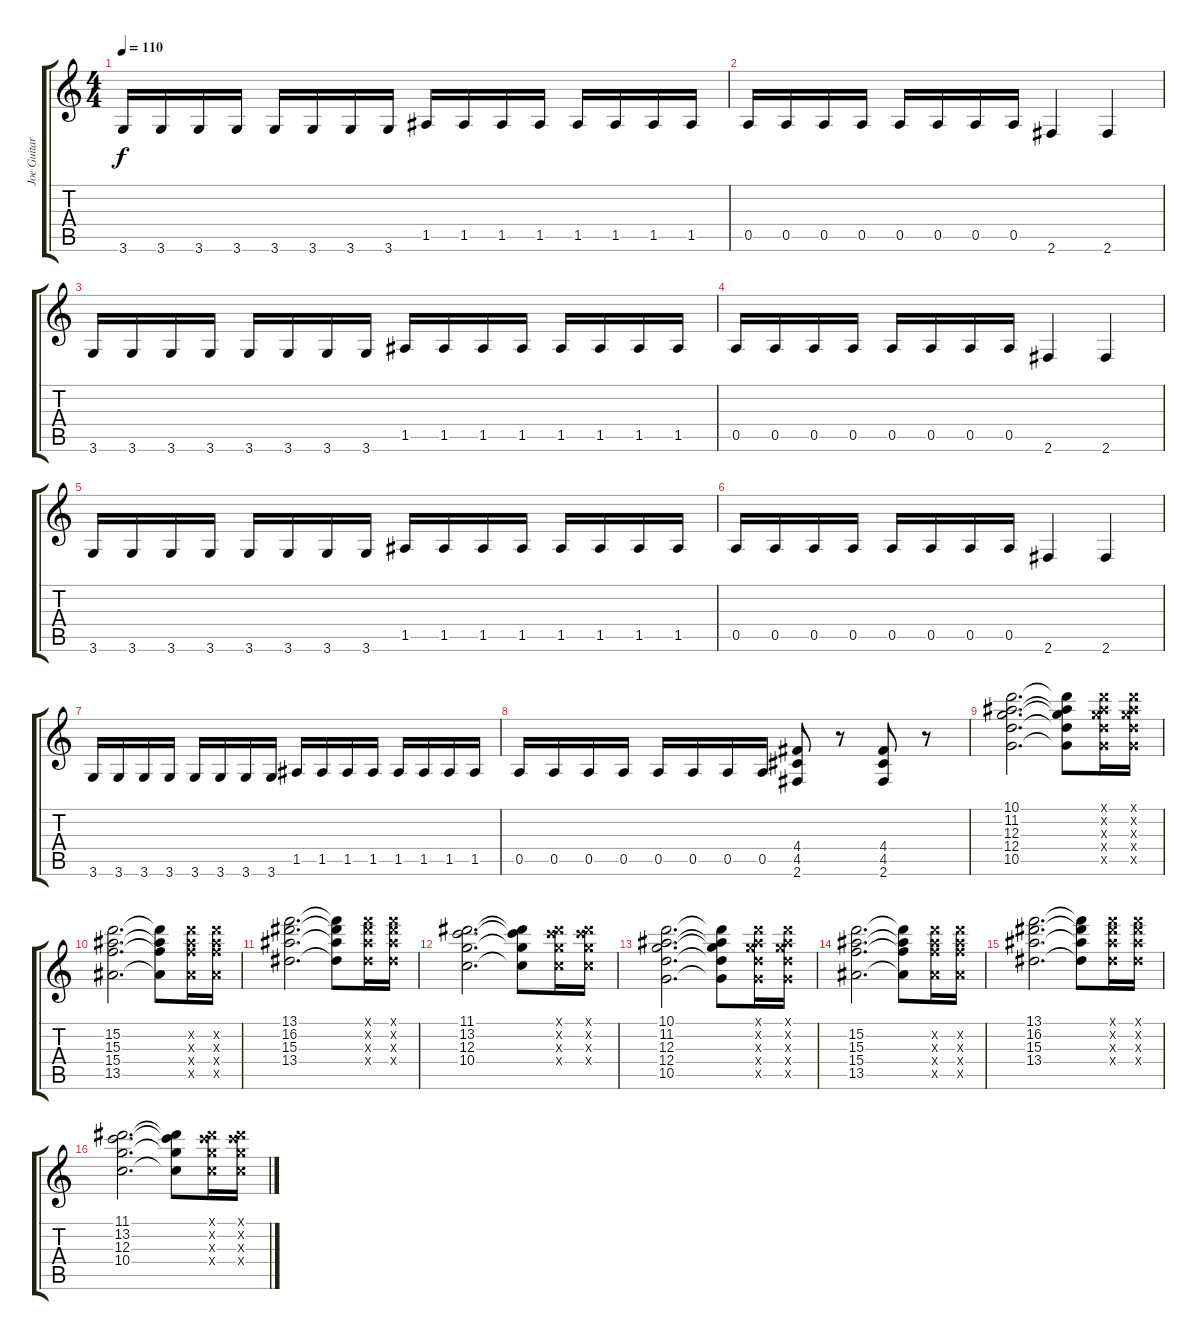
\track ("Joe Guitar" "Joe Guitar") {instrument distortionguitar}
\staff {score tabs}
\tuning (E4 B3 G3 D3 A2 E2) {hide}
\ts (4 4)
\tempo 110
\clef g2
\ks c
3.6.16{dy f} 3.6.16 3.6.16 3.6.16 3.6.16 3.6.16 3.6.16 3.6.16 1.5.16 1.5.16 1.5.16 1.5.16 1.5.16 1.5.16 1.5.16 1.5.16 |
0.5.16 0.5.16 0.5.16 0.5.16 0.5.16 0.5.16 0.5.16 0.5.16 2.6.4 2.6.4 |
3.6.16 3.6.16 3.6.16 3.6.16 3.6.16 3.6.16 3.6.16 3.6.16 1.5.16 1.5.16 1.5.16 1.5.16 1.5.16 1.5.16 1.5.16 1.5.16 |
0.5.16 0.5.16 0.5.16 0.5.16 0.5.16 0.5.16 0.5.16 0.5.16 2.6.4 2.6.4 |
3.6.16 3.6.16 3.6.16 3.6.16 3.6.16 3.6.16 3.6.16 3.6.16 1.5.16 1.5.16 1.5.16 1.5.16 1.5.16 1.5.16 1.5.16 1.5.16 |
0.5.16 0.5.16 0.5.16 0.5.16 0.5.16 0.5.16 0.5.16 0.5.16 2.6.4 2.6.4 |
3.6.16 3.6.16 3.6.16 3.6.16 3.6.16 3.6.16 3.6.16 3.6.16 1.5.16 1.5.16 1.5.16 1.5.16 1.5.16 1.5.16 1.5.16 1.5.16 |
0.5.16 0.5.16 0.5.16 0.5.16 0.5.16 0.5.16 0.5.16 0.5.16 (4.4 4.5 2.6).8 r.8 (4.4 4.5 2.6).8 r.8 |
(10.1 11.2 12.3 12.4 10.5).2{d volume 16 instrument stringensemble1} (10.1{t} 11.2{t} 12.3{t} 12.4{t} 10.5{t}).8 (10.1{x} 11.2{x} 12.3{x} 12.4{x} 10.5{x}).16 (10.1{x} 11.2{x} 12.3{x} 12.4{x} 10.5{x}).16 |
(15.2 15.3 15.4 13.5).2{d} (15.2{t} 15.3{t} 15.4{t} 13.5{t}).8 (15.2{x} 15.3{x} 15.4{x} 13.5{x}).16 (15.2{x} 15.3{x} 15.4{x} 13.5{x}).16 |
(13.1 16.2 15.3 13.4).2{d} (13.1{t} 16.2{t} 15.3{t} 13.4{t}).8 (13.1{x} 16.2{x} 15.3{x} 13.4{x}).16 (13.1{x} 16.2{x} 15.3{x} 13.4{x}).16 |
(11.1 13.2 12.3 10.4).2{d} (11.1{t} 13.2{t} 12.3{t} 10.4{t}).8 (11.1{x} 13.2{x} 12.3{x} 10.4{x}).16 (11.1{x} 13.2{x} 12.3{x} 10.4{x}).16 |
(10.1 11.2 12.3 12.4 10.5).2{d} (10.1{t} 11.2{t} 12.3{t} 12.4{t} 10.5{t}).8 (10.1{x} 11.2{x} 12.3{x} 12.4{x} 10.5{x}).16 (10.1{x} 11.2{x} 12.3{x} 12.4{x} 10.5{x}).16 |
(15.2 15.3 15.4 13.5).2{d} (15.2{t} 15.3{t} 15.4{t} 13.5{t}).8 (15.2{x} 15.3{x} 15.4{x} 13.5{x}).16 (15.2{x} 15.3{x} 15.4{x} 13.5{x}).16 |
(13.1 16.2 15.3 13.4).2{d} (13.1{t} 16.2{t} 15.3{t} 13.4{t}).8 (13.1{x} 16.2{x} 15.3{x} 13.4{x}).16 (13.1{x} 16.2{x} 15.3{x} 13.4{x}).16 |
(11.1 13.2 12.3 10.4).2{d} (11.1{t} 13.2{t} 12.3{t} 10.4{t}).8 (11.1{x} 13.2{x} 12.3{x} 10.4{x}).16 (11.1{x} 13.2{x} 12.3{x} 10.4{x}).16
